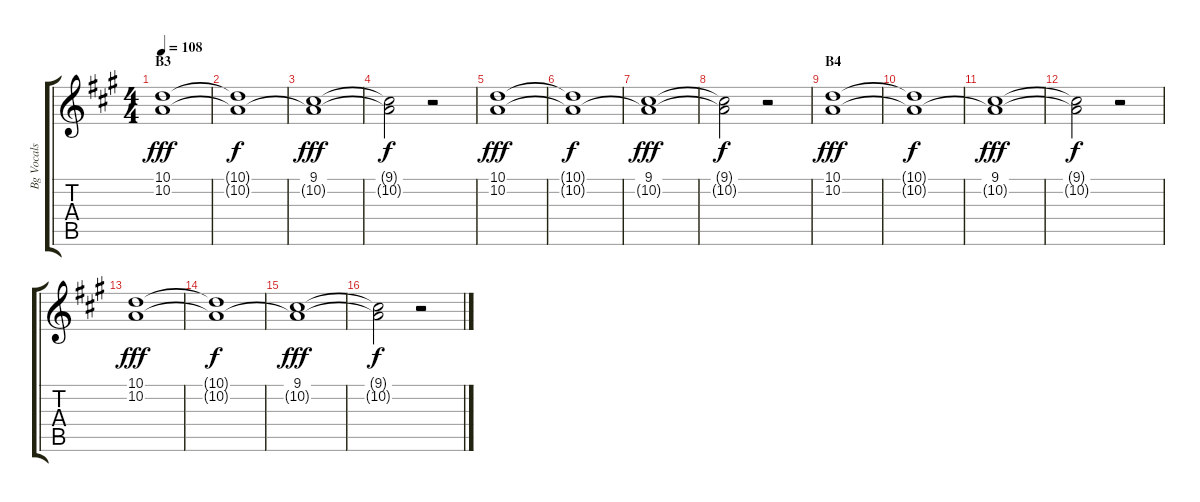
\track ("Bg Vocals" "Bg Vocals") {instrument choiraahs}
\staff {score tabs}
\tuning (E4 B3 G3 D3 A2 E2) {hide}
\ts (4 4)
\section ("" "B3")
\tempo 108
\clef g2
\ks a
(10.1 10.2).1{dy fff} |
(10.1{t} 10.2{t}).1{dy f} |
(9.1 10.2{t}).1{dy fff} |
(9.1{t} 10.2{t}).2{dy f} r.2 |
(10.1 10.2).1{dy fff} |
(10.1{t} 10.2{t}).1{dy f} |
(9.1 10.2{t}).1{dy fff} |
(9.1{t} 10.2{t}).2{dy f} r.2 |
\section ("" "B4")
(10.1 10.2).1{dy fff} |
(10.1{t} 10.2{t}).1{dy f} |
(9.1 10.2{t}).1{dy fff} |
(9.1{t} 10.2{t}).2{dy f} r.2 |
(10.1 10.2).1{dy fff} |
(10.1{t} 10.2{t}).1{dy f} |
(9.1 10.2{t}).1{dy fff} |
(9.1{t} 10.2{t}).2{dy f} r.2
